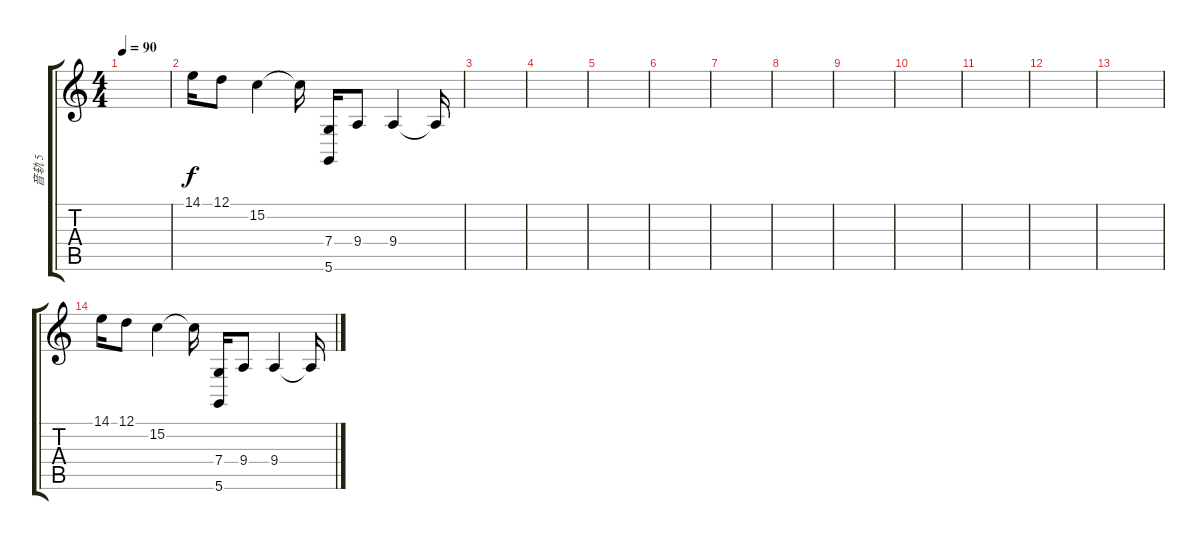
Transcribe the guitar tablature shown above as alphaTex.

\track ("音轨 5" "音轨 5") {instrument acousticgrandpiano}
\staff {score tabs}
\tuning (D4 A3 F3 C3 G2 D2) {hide}
\ts (4 4)
\tempo 90
\clef g2
\ks c
|
14.1.16 12.1.8 15.2.4 15.2{t}.16 (7.4 5.6).16 9.4.8 9.4.4 9.4{t}.16 |
|
|
|
|
|
|
|
|
|
|
|
14.1.16 12.1.8 15.2.4 15.2{t}.16 (7.4 5.6).16 9.4.8 9.4.4 9.4{t}.16
